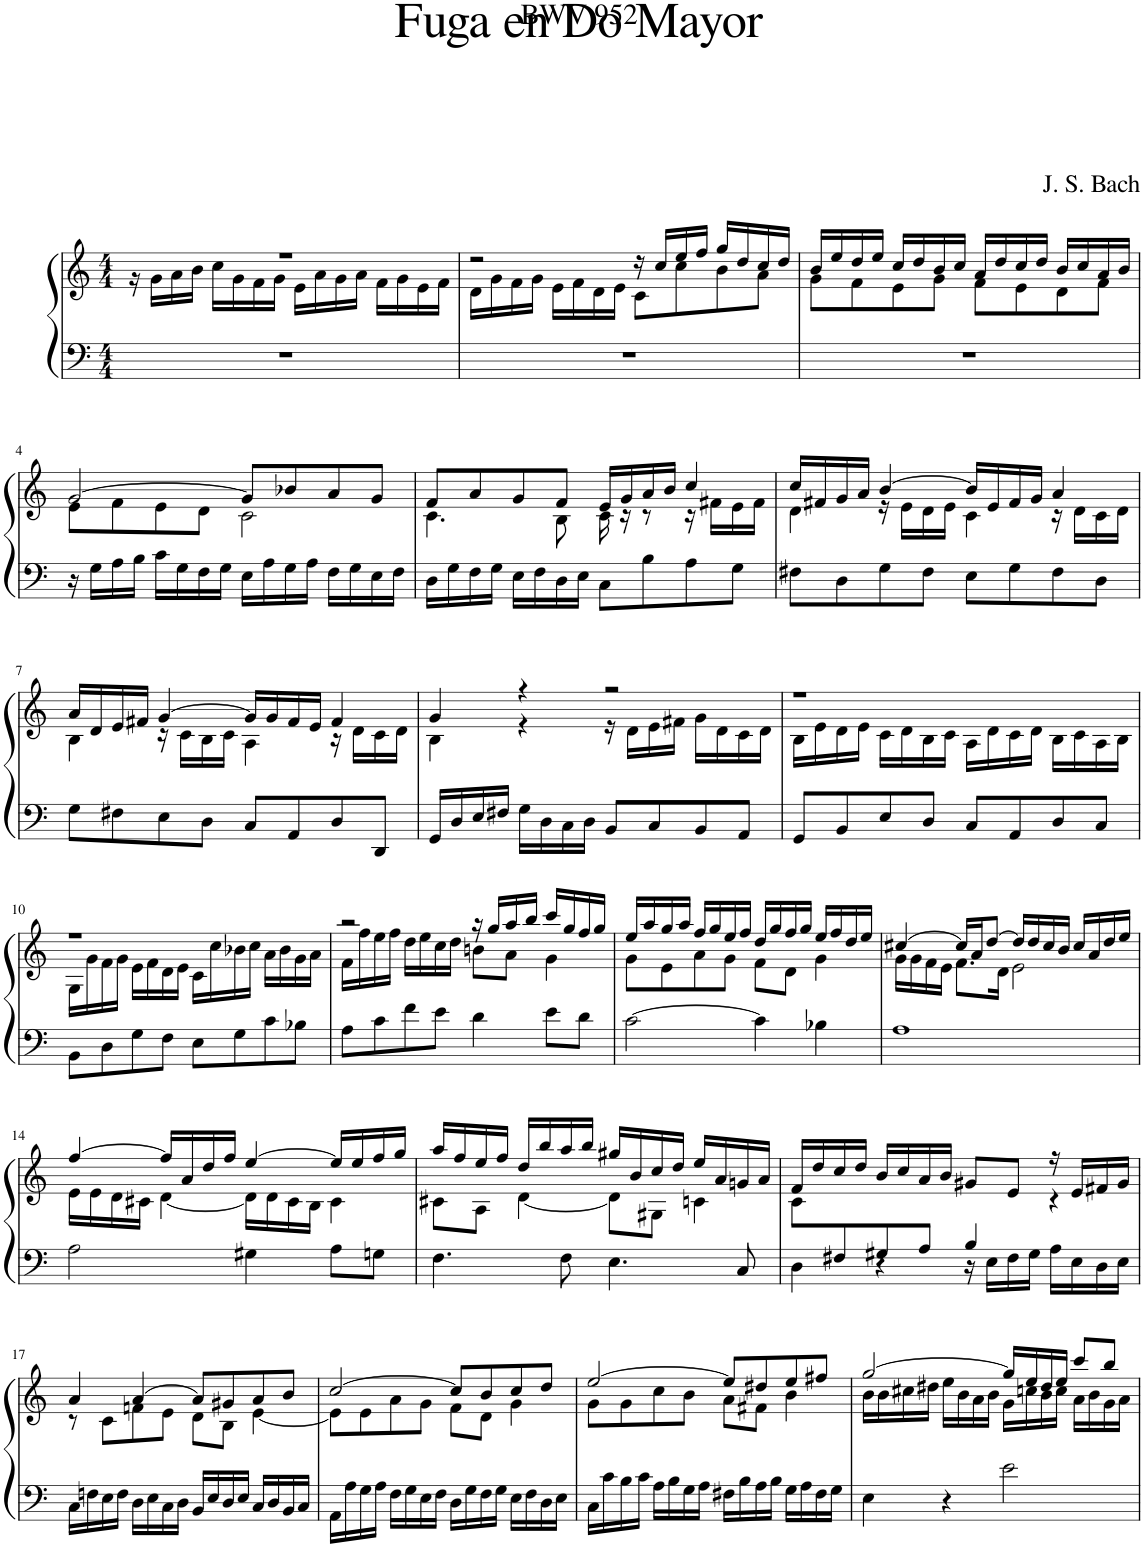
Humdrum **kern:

**kern	**kern
*part1	*part1
*staff2	*staff1
*I"Harpsichord	*
*I'Hpschd	*
*clefF4	*clefG2
*k[]	*k[]
*M4/4	*M4/4
=1	=1
*	*^
1r	1r	16r
.	.	16g\LL
.	.	16a\
.	.	16b\JJ
.	.	16cc\LL
.	.	16g\
.	.	16f\
.	.	16g\JJ
.	.	16e\LL
.	.	16a\
.	.	16g\
.	.	16a\JJ
.	.	16f\LL
.	.	16g\
.	.	16e\
.	.	16f\JJ
=2	=2	=2
1r	2r	16d\LL
.	.	16g\
.	.	16f\
.	.	16g\JJ
.	.	16e\LL
.	.	16f\
.	.	16d\
.	.	16e\JJ
.	16r	8c\L
.	16cc/LL	.
.	16ee/	8cc\
.	16ff/JJ	.
.	16gg/LL	8b\
.	16dd/	.
.	16cc/	8a\J
.	16dd/JJ	.
=3	=3	=3
1r	16b/LL	8g\L
.	16ee/	.
.	16dd/	8f\
.	16ee/JJ	.
.	16cc/LL	8e\
.	16dd/	.
.	16b/	8g\J
.	16cc/JJ	.
.	16a/LL	8f\L
.	16dd/	.
.	16cc/	8e\
.	16dd/JJ	.
.	16b/LL	8d\
.	16cc/	.
.	16a/	8f\J
.	16b/JJ	.
!!LO:LB:g=z	!!
=4	=4	=4
16r	[2g/	8e\L
16G\LL	.	.
16A\	.	8f\
16B\JJ	.	.
16c\LL	.	8e\
16G\	.	.
16F\	.	8d\J
16G\JJ	.	.
16E\LL	8g/L]	2c\
16A\	.	.
16G\	8b-X/	.
16A\JJ	.	.
16F\LL	8a/	.
16G\	.	.
16E\	8g/J	.
16F\JJ	.	.
=5	=5	=5
16D\LL	8f/L	4.c\
16G\	.	.
16F\	8a/	.
16G\JJ	.	.
16E\LL	8g/	.
16F\	.	.
16D\	8f/J	8B\
16E\JJ	.	.
8C\L	16e/LL	16c\
.	16g/	16r
8B\	16a/	8r
.	16b/JJ	.
8A\	4cc/	16r
.	.	16f#X\LL
8G\J	.	16e\
.	.	16f#\JJ
=6	=6	=6
8F#X\L	16cc/LL	4d\
.	16f#X/	.
8D\	16g/	.
.	16a/JJ	.
8G\	[4b/	16r
.	.	16e\LL
8F#\J	.	16d\
.	.	16e\JJ
8E\L	16b/LL]	4c\
.	16e/	.
8G\	16f#/	.
.	16g/JJ	.
8F#\	4a/	16r
.	.	16d\LL
8D\J	.	16c\
.	.	16d\JJ
!!LO:LB:g=z	!!
=7	=7	=7
8G\L	16a/LL	4B\
.	16d/	.
8F#X\	16e/	.
.	16f#X/JJ	.
8E\	[4g/	16r
.	.	16c\LL
8D\J	.	16B\
.	.	16c\JJ
8C/L	16g/LL]	4A\
.	16g/	.
8AA/	16f#/	.
.	16e/JJ	.
8D/	4f#/	16r
.	.	16d\LL
8DD/J	.	16c\
.	.	16d\JJ
=8	=8	=8
16GG/LL	4g/	4B\
16D/	.	.
16E/	.	.
16F#X/JJ	.	.
16G\LL	4r	4r
16D\	.	.
16C\	.	.
16D\JJ	.	.
8BB/L	2r	16r
.	.	16d\LL
8C/	.	16e\
.	.	16f#X\JJ
8BB/	.	16g\LL
.	.	16d\
8AA/J	.	16c\
.	.	16d\JJ
=9	=9	=9
8GG/L	1r	16B\LL
.	.	16e\
8BB/	.	16d\
.	.	16e\JJ
8E/	.	16c\LL
.	.	16d\
8D/J	.	16B\
.	.	16c\JJ
8C/L	.	16A\LL
.	.	16d\
8AA/	.	16c\
.	.	16d\JJ
8D/	.	16B\LL
.	.	16c\
8C/J	.	16A\
.	.	16B\JJ
!!LO:LB:g=z	!!
=10	=10	=10
8BB\L	1r	16G\LL
.	.	16g\
8D\	.	16f\
.	.	16g\JJ
8G\	.	16e\LL
.	.	16f\
8F\J	.	16d\
.	.	16e\JJ
8E\L	.	16c\LL
.	.	16cc\
8G\	.	16b-X\
.	.	16cc\JJ
8c\	.	16a\LL
.	.	16b-\
8B-X\J	.	16g\
.	.	16a\JJ
=11	=11	=11
8A\L	2r	16f\LL
.	.	16ff\
8c\	.	16ee\
.	.	16ff\JJ
8f\	.	16dd\LL
.	.	16ee\
8e\J	.	16cc\
.	.	16dd\JJ
4d\	16r	8bn\L
.	16gg/LL	.
.	16aa/	8a\J
.	16bb/JJ	.
8e\L	16ccc/LL	4g\
.	16gg/	.
8d\J	16ff/	.
.	16gg/JJ	.
=12	=12	=12
[2c\	16ee/LL	8g\L
.	16aa/	.
.	16gg/	8e\
.	16aa/JJ	.
.	16ff/LL	8a\
.	16gg/	.
.	16ee/	8g\J
.	16ff/JJ	.
4c\]	16dd/LL	8f\L
.	16gg/	.
.	16ff/	8d\J
.	16gg/JJ	.
4B-X\	16ee/LL	4g\
.	16ff/	.
.	16dd/	.
.	16ee/JJ	.
=13	=13	=13
1A	[4cc#X/	16g\LL
.	.	16g\
.	.	16f\
.	.	16e\JJ
.	16cc#/LL]	8.f\L
.	16a/J	.
.	[8dd/J	.
.	.	16d\Jk
.	16dd/LL]	2e\
.	16dd/	.
.	16cc#/	.
.	16b/JJ	.
.	16cc#/LL	.
.	16a/	.
.	16dd/	.
.	16ee/JJ	.
!!LO:LB:g=z	!!
=14	=14	=14
2A\	[4ff/	16e\LL
.	.	16e\
.	.	16d\
.	.	16c#X\JJ
.	16ff/LL]	[4d\
.	16a/	.
.	16dd/	.
.	16ff/JJ	.
4G#X\	[4ee/	16d\LL]
.	.	16d\
.	.	16c#\
.	.	16B\JJ
8A\L	16ee/LL]	4c#\
.	16ee/	.
8Gn\J	16ff/	.
.	16gg/JJ	.
=15	=15	=15
4.F\	16aa/LL	8c#X\L
.	16ff/	.
.	16ee/	8A\J
.	16ff/JJ	.
.	16dd/LL	[4d\
.	16bb/	.
8F\	16aa/	.
.	16bb/JJ	.
4.E\	16gg#X/LL	8d\L]
.	16b/	.
.	16cc/	8G#X\J
.	16dd/JJ	.
.	16ee/LL	4cn\
.	16a/	.
8C/	16gn/	.
.	16a/JJ	.
=16	=16	=16
*^	*	*
8ryy	4D\	16f/LL	8c\L
.	.	16dd/	.
8F#X/	.	16cc/	8ryy
.	.	16dd/JJ	.
*	*	*v	*v
8G#X/	4r	16b/LL
.	.	16cc/
8A/J	.	16a/
.	.	16b/JJ
4B/	16r	8g#X/L
.	16E\LL	.
.	16F#\	8e/J
.	16G#\JJ	.
*	*	*^
4ryy	16A\LL	16r	4r
.	16E\	16e/LL	.
.	16D\	16f#X/	.
.	16E\JJ	16g#/JJ	.
*v	*v	*	*
!!LO:LB:g=z	!!
=17	=17	=17
16C\LL	4a/	8r
16Fn\	.	.
16E\	.	8c\L
16F\JJ	.	.
16D\LL	[4a/	8fn\
16E\	.	.
16C\	.	8e\J
16D\JJ	.	.
16BB/LL	8a/L]	8d\L
16E/	.	.
16D/	8g#X/	8B\J
16E/JJ	.	.
16C/LL	8a/	[4e\
16D/	.	.
16BB/	8b/J	.
16C/JJ	.	.
=18	=18	=18
16AA\LL	[2cc/	8e\L]
16A\	.	.
16G\	.	8e\
16A\JJ	.	.
16F\LL	.	8a\
16G\	.	.
16E\	.	8g\J
16F\JJ	.	.
16D\LL	8cc/L]	8f\L
16G\	.	.
16F\	8b/	8d\J
16G\JJ	.	.
16E\LL	8cc/	4g\
16F\	.	.
16D\	8dd/J	.
16E\JJ	.	.
=19	=19	=19
16C\LL	[2ee/	8g\L
16c\	.	.
16B\	.	8g\
16c\JJ	.	.
16A\LL	.	8cc\
16B\	.	.
16G\	.	8b\J
16A\JJ	.	.
16F#X\LL	8ee/L]	8a\L
16B\	.	.
16A\	8dd#X/	8f#X\J
16B\JJ	.	.
16G\LL	8ee/	4b\
16A\	.	.
16F#\	8ff#X/J	.
16G\JJ	.	.
=20	=20	=20
4E\	[2gg/	16b\LL
.	.	16b\
.	.	16cc#X\
.	.	16dd#X\JJ
4r	.	16ee\LL
.	.	16b\
.	.	16a\
.	.	16b\JJ
2e\	16gg/LL]	16g\LL
.	16ee/	16ccn\
.	16dd#/	16b\
.	16ee/JJ	16cc\JJ
.	8ccc/L	16a\LL
.	.	16b\
.	8bb/J	16g\
.	.	16a\JJ
*	*v	*v
=	=
*-	*-
